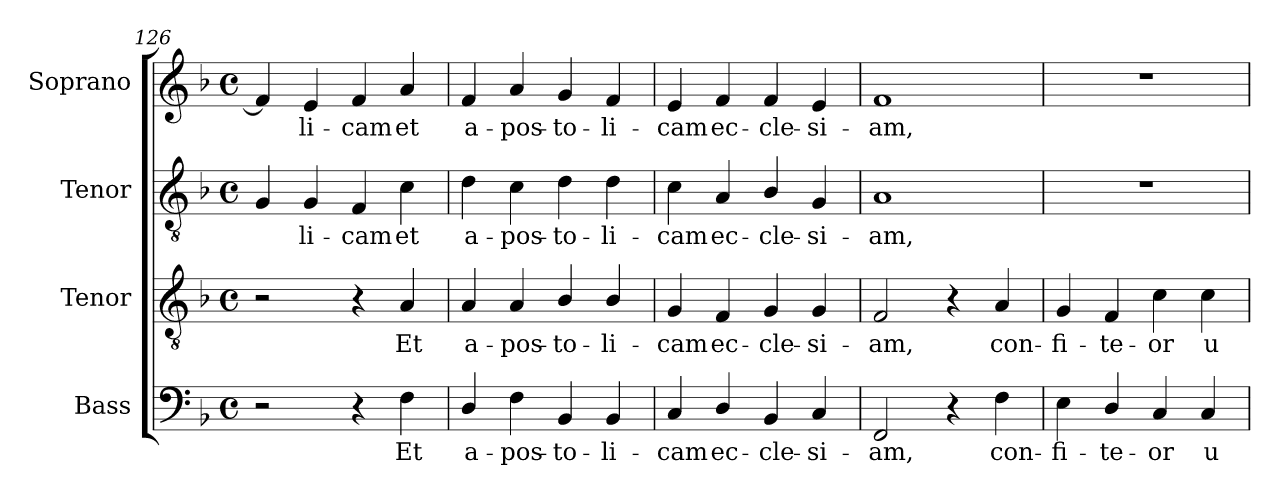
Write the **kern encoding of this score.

**kern	**text	**kern	**text	**kern	**text	**kern	**text
*part4	*part4	*part3	*part3	*part2	*part2	*part1	*part1
*staff4	*staff4	*staff3	*staff3	*staff2	*staff2	*staff1	*staff1
*I"Bass	*	*I"Tenor	*	*I"Tenor	*	*I"Soprano	*
*I'B.	*	*I'T.	*	*I'T.	*	*I'S.	*
*clefF4	*	*clefGv2	*	*clefGv2	*	*clefG2	*
*	*	*ITrd7c12	*	*ITrd7c12	*	*	*
*k[b-]	*	*k[b-]	*	*k[b-]	*	*k[b-]	*
*F:	*	*F:	*	*F:	*	*F:	*
*M4/4	*	*M4/4	*	*M4/4	*	*M4/4	*
*met(c)	*	*met(c)	*	*met(c)	*	*met(c)	*
=126	=126	=126	=126	=126	=126	=126	=126
2r	.	2r	.	4GGi/	.	4fi/]	.
!	!	!	!	!	!LO:LY:b:color=#000000	!	!
!	!	!	!	!	!	!	!LO:LY:b:color=#000000
.	.	.	.	4GGi/	-li-	4ei/	-li-
!	!	!	!	!	!LO:LY:b:color=#000000	!	!
!	!	!	!	!	!	!	!LO:LY:b:color=#000000
4r	.	4r	.	4FFi/	-cam	4fi/	-cam
!	!LO:LY:b:color=#000000	!	!	!	!	!	!
!	!	!	!LO:LY:b:color=#000000	!	!	!	!
!	!	!	!	!	!LO:LY:b:color=#000000	!	!
!	!	!	!	!	!	!	!LO:LY:b:color=#000000
4Fi\	Et	4AAi/	Et	4Ci\	et	4ai/	et
=127	=127	=127	=127	=127	=127	=127	=127
!	!LO:LY:b:color=#000000	!	!	!	!	!	!
!	!	!	!LO:LY:b:color=#000000	!	!	!	!
!	!	!	!	!	!LO:LY:b:color=#000000	!	!
!	!	!	!	!	!	!	!LO:LY:b:color=#000000
4Di/	a-	4AAi/	a-	4Di\	a-	4fi/	a-
!	!LO:LY:b:color=#000000	!	!	!	!	!	!
!	!	!	!LO:LY:b:color=#000000	!	!	!	!
!	!	!	!	!	!LO:LY:b:color=#000000	!	!
!	!	!	!	!	!	!	!LO:LY:b:color=#000000
4Fi\	-pos-	4AAi/	-pos-	4Ci\	-pos-	4ai/	-pos-
!	!LO:LY:b:color=#000000	!	!	!	!	!	!
!	!	!	!LO:LY:b:color=#000000	!	!	!	!
!	!	!	!	!	!LO:LY:b:color=#000000	!	!
!	!	!	!	!	!	!	!LO:LY:b:color=#000000
4BB-i/	-to-	4BB-i/	-to-	4Di\	-to-	4gi/	-to-
!	!LO:LY:b:color=#000000	!	!	!	!	!	!
!	!	!	!LO:LY:b:color=#000000	!	!	!	!
!	!	!	!	!	!LO:LY:b:color=#000000	!	!
!	!	!	!	!	!	!	!LO:LY:b:color=#000000
4BB-i/	-li-	4BB-i/	-li-	4Di\	-li-	4fi/	-li-
=128	=128	=128	=128	=128	=128	=128	=128
!	!LO:LY:b:color=#000000	!	!	!	!	!	!
!	!	!	!LO:LY:b:color=#000000	!	!	!	!
!	!	!	!	!	!LO:LY:b:color=#000000	!	!
!	!	!	!	!	!	!	!LO:LY:b:color=#000000
4Ci/	-cam	4GGi/	-cam	4Ci\	-cam	4ei/	-cam
!	!LO:LY:b:color=#000000	!	!	!	!	!	!
!	!	!	!LO:LY:b:color=#000000	!	!	!	!
!	!	!	!	!	!LO:LY:b:color=#000000	!	!
!	!	!	!	!	!	!	!LO:LY:b:color=#000000
4Di/	ec-	4FFi/	ec-	4AAi/	ec-	4fi/	ec-
!	!LO:LY:b:color=#000000	!	!	!	!	!	!
!	!	!	!LO:LY:b:color=#000000	!	!	!	!
!	!	!	!	!	!LO:LY:b:color=#000000	!	!
!	!	!	!	!	!	!	!LO:LY:b:color=#000000
4BB-i/	-cle-	4GGi/	-cle-	4BB-i/	-cle-	4fi/	-cle-
!	!LO:LY:b:color=#000000	!	!	!	!	!	!
!	!	!	!LO:LY:b:color=#000000	!	!	!	!
!	!	!	!	!	!LO:LY:b:color=#000000	!	!
!	!	!	!	!	!	!	!LO:LY:b:color=#000000
4Ci/	-si-	4GGi/	-si-	4GGi/	-si-	4ei/	-si-
=129	=129	=129	=129	=129	=129	=129	=129
!	!LO:LY:b:color=#000000	!	!	!	!	!	!
!	!	!	!LO:LY:b:color=#000000	!	!	!	!
!	!	!	!	!	!LO:LY:b:color=#000000	!	!
!	!	!	!	!	!	!	!LO:LY:b:color=#000000
2FFi/	-am,	2FFi/	-am,	1AAi	-am,	1fi	-am,
4r	.	4r	.	.	.	.	.
!	!LO:LY:b:color=#000000	!	!	!	!	!	!
!	!	!	!LO:LY:b:color=#000000	!	!	!	!
4Fi\	con-	4AAi/	con-	.	.	.	.
=130	=130	=130	=130	=130	=130	=130	=130
!	!LO:LY:b:color=#000000	!	!	!	!	!	!
!	!	!	!LO:LY:b:color=#000000	!	!	!	!
4Ei\	-fi-	4GGi/	-fi-	1r	.	1r	.
!	!LO:LY:b:color=#000000	!	!	!	!	!	!
!	!	!	!LO:LY:b:color=#000000	!	!	!	!
4Di/	-te-	4FFi/	-te-	.	.	.	.
!	!LO:LY:b:color=#000000	!	!	!	!	!	!
!	!	!	!LO:LY:b:color=#000000	!	!	!	!
4Ci/	-or	4Ci\	-or	.	.	.	.
!	!LO:LY:b:color=#000000	!	!	!	!	!	!
!	!	!	!LO:LY:b:color=#000000	!	!	!	!
4Ci/	u-	4Ci\	u-	.	.	.	.
=	=	=	=	=	=	=	=
*-	*-	*-	*-	*-	*-	*-	*-
